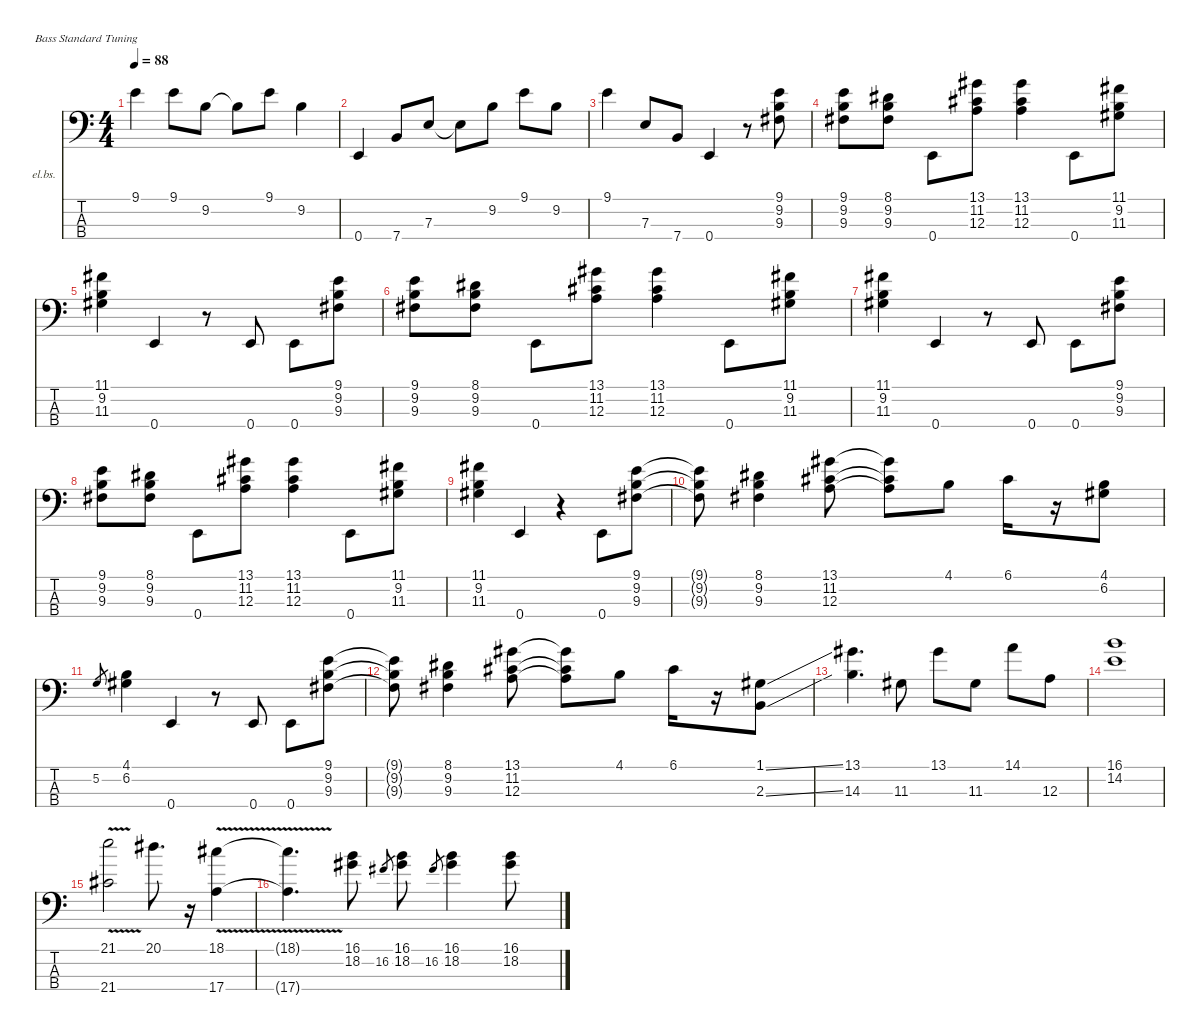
\defaultSystemsLayout 4
\hideDynamics
\bracketExtendMode nobrackets
\firstSystemTrackNameOrientation horizontal
\otherSystemsTrackNameOrientation horizontal
\track ("Bass" "el.bs.") {instrument electricbassfinger}
\staff {score tabs}
\tuning (G2 D2 A1 E1)
\ts (4 4)
\tempo 88
\clef f4
\ks c
9.1.4{dy fff} 9.1.8 9.2.8 9.2{t}.8 9.1.8 9.2.4 |
0.4.4 7.4.8 7.3.8 7.3{t}.8 9.2.8 9.1.8 9.2.8 |
9.1.4 7.3.8 7.4.8 0.4.4 r.8 (9.1 9.2 9.3{acc #}).8 |
(9.1 9.2 9.3{acc #}).8 (8.1{acc #} 9.2 9.3{acc #}).8 0.4.8 (13.1{acc #} 11.2{acc #} 12.3).8 (13.1{acc #} 11.2{acc #} 12.3).4 0.4.8 (11.1{acc #} 9.2 11.3{acc #}).8 |
(11.1{acc #} 9.2 11.3{acc #}).4 0.4.4 r.8 0.4.8 0.4.8 (9.1 9.2 9.3{acc #}).8 |
(9.1 9.2 9.3{acc #}).8 (8.1{acc #} 9.2 9.3{acc #}).8 0.4.8 (13.1{acc #} 11.2{acc #} 12.3).8 (13.1{acc #} 11.2{acc #} 12.3).4 0.4.8 (11.1{acc #} 9.2 11.3{acc #}).8 |
(11.1{acc #} 9.2 11.3{acc #}).4 0.4.4 r.8 0.4.8 0.4.8 (9.1 9.2 9.3{acc #}).8 |
(9.1 9.2 9.3{acc #}).8 (8.1{acc #} 9.2 9.3{acc #}).8 0.4.8 (13.1{acc #} 11.2{acc #} 12.3).8 (13.1{acc #} 11.2{acc #} 12.3).4 0.4.8 (11.1{acc #} 9.2 11.3{acc #}).8 |
(11.1{acc #} 9.2 11.3{acc #}).4 0.4.4 r.4 0.4.8 (9.1 9.2 9.3{acc #}).8 |
(9.1{t} 9.2{t} 9.3{t acc #}).8 (8.1{acc #} 9.2 9.3{acc #}).4 (13.1{acc #} 11.2{acc #} 12.3).8 (13.1{t acc #} 11.2{t acc #} 12.3{t}).8 4.1.8 6.1{acc #}.16 r.16 (4.1 6.2{acc #}).8 |
5.2.8{gr dy mf} (4.1 6.2{acc #}).4{dy fff} 0.4.4 r.8 0.4.8 0.4.8 (9.1 9.2 9.3{acc #}).8 |
(9.1{t} 9.2{t} 9.3{t acc #}).8 (8.1{acc #} 9.2 9.3{acc #}).4 (13.1{acc #} 11.2{acc #} 12.3).8 (13.1{t acc #} 11.2{t acc #} 12.3{t}).8 4.1.8 6.1{acc #}.16 r.16 (1.1{ss acc #} 2.3{ss}).8 |
(13.1{acc #} 14.3).4{d} 11.3{acc #}.8 13.1{acc #}.8 11.3{acc #}.8 14.1.8 12.3.8 |
(16.1 14.2).1 |
(21.1{v} 21.4{v acc #}).2 20.1{acc #}.8{d} r.16 (18.1{v acc #} 17.4{v}).4 |
(18.1{v t acc #} 17.4{v t}).4{d} (16.1 18.2{acc #}).8 16.2{acc #}.8{gr dy mf} (16.1 18.2{acc #}).8{dy fff} 16.2{acc #}.8{gr dy mf} (16.1 18.2{acc #}).4{dy fff} (16.1 18.2{acc #}).8
